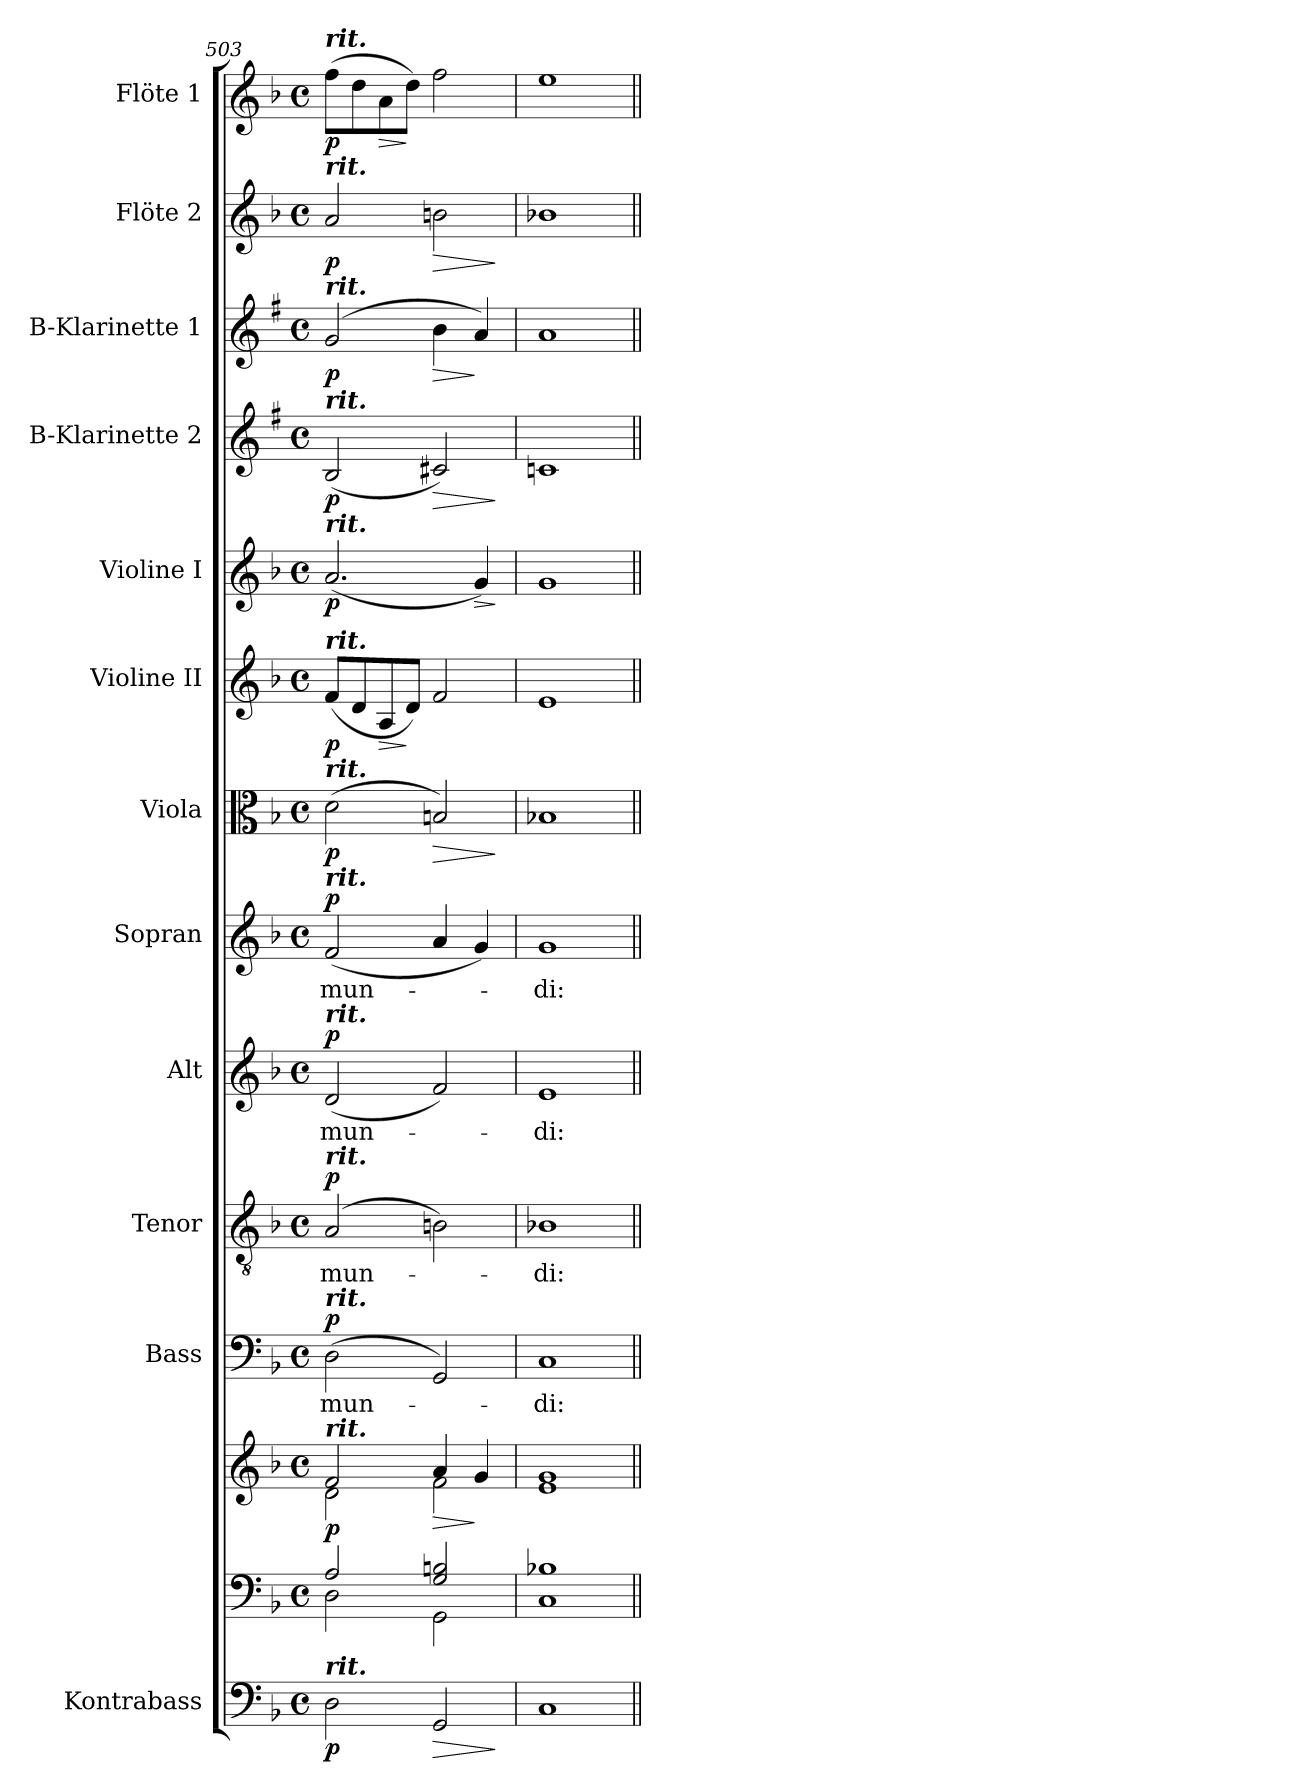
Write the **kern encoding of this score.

**kern	**dynam	**kern	**kern	**dynam	**kern	**text	**dynam	**kern	**text	**dynam	**kern	**text	**dynam	**kern	**text	**dynam	**kern	**dynam	**kern	**dynam	**kern	**dynam	**kern	**dynam	**kern	**dynam	**kern	**dynam	**kern	**dynam
*part13	*part13	*part12	*part12	*part12	*part11	*part11	*part11	*part10	*part10	*part10	*part9	*part9	*part9	*part8	*part8	*part8	*part7	*part7	*part6	*part6	*part5	*part5	*part4	*part4	*part3	*part3	*part2	*part2	*part1	*part1
*staff14	*staff14	*staff13	*staff12	*staff12/13	*staff11	*staff11	*staff11	*staff10	*staff10	*staff10	*staff9	*staff9	*staff9	*staff8	*staff8	*staff8	*staff7	*staff7	*staff6	*staff6	*staff5	*staff5	*staff4	*staff4	*staff3	*staff3	*staff2	*staff2	*staff1	*staff1
*I"Kontrabass	*	*	*	*	*I"Bass	*	*	*I"Tenor	*	*	*I"Alt	*	*	*I"Sopran	*	*	*I"Viola	*	*I"Violine II	*	*I"Violine I	*	*I"B-Klarinette 2	*	*I"B-Klarinette 1	*	*I"Flöte 2	*	*I"Flöte 1	*
*I'Kb.	*	*	*	*	*I'B.	*	*	*I'T.	*	*	*I'A.	*	*	*I'S.	*	*	*I'Vla.	*	*I'Vl. II	*	*I'Vl. I	*	*I'B Kl. 2	*	*I'B Kl. 1	*	*I'Fl. 2	*	*I'Fl. 1	*
*clefF4	*	*clefF4	*clefG2	*	*clefF4	*	*	*clefGv2	*	*	*clefG2	*	*	*clefG2	*	*	*clefC3	*	*clefG2	*	*clefG2	*	*clefG2	*	*clefG2	*	*clefG2	*	*clefG2	*
*ITrd7c12	*	*	*	*	*	*	*	*	*	*	*	*	*	*	*	*	*	*	*	*	*	*	*ITrd1c2	*	*ITrd1c2	*	*	*	*	*
*k[b-]	*	*k[b-]	*k[b-]	*	*k[b-]	*	*	*k[b-]	*	*	*k[b-]	*	*	*k[b-]	*	*	*k[b-]	*	*k[b-]	*	*k[b-]	*	*k[b-]	*	*k[b-]	*	*k[b-]	*	*k[b-]	*
*F:	*	*F:	*F:	*	*F:	*	*	*F:	*	*	*F:	*	*	*F:	*	*	*F:	*	*F:	*	*F:	*	*F:	*	*F:	*	*F:	*	*F:	*
*M4/4	*	*M4/4	*M4/4	*	*M4/4	*	*	*M4/4	*	*	*M4/4	*	*	*M4/4	*	*	*M4/4	*	*M4/4	*	*M4/4	*	*M4/4	*	*M4/4	*	*M4/4	*	*M4/4	*
*met(c)	*	*met(c)	*met(c)	*	*met(c)	*	*	*met(c)	*	*	*met(c)	*	*	*met(c)	*	*	*met(c)	*	*met(c)	*	*met(c)	*	*met(c)	*	*met(c)	*	*met(c)	*	*met(c)	*
=503	=503	=503	=503	=503	=503	=503	=503	=503	=503	=503	=503	=503	=503	=503	=503	=503	=503	=503	=503	=503	=503	=503	=503	=503	=503	=503	=503	=503	=503	=503
*	*	*^	*^	*	*	*	*	*	*	*	*	*	*	*	*	*	*	*	*	*	*	*	*	*	*	*	*	*	*	*
!	!	!	!	!	!	!	!	!	!	!	!	!	!	!	!	!	!	!	!	!	!	!	!	!	!	!	!	!	!	!	!LO:TX:a:Bi:t=rit.	!
!	!	!	!	!	!	!	!	!	!	!	!	!	!	!	!	!	!	!	!	!	!	!	!	!	!	!	!	!	!LO:TX:a:Bi:t=rit.	!	!	!
!	!	!	!	!	!	!	!	!	!	!	!	!	!	!	!	!	!	!	!	!	!	!	!	!	!	!	!LO:TX:a:Bi:t=rit.	!	!	!	!	!
!	!	!	!	!	!	!	!	!	!	!	!	!	!	!	!	!	!	!	!	!	!	!	!	!	!LO:TX:a:Bi:t=rit.	!	!	!	!	!	!	!
!	!	!	!	!	!	!	!	!	!	!	!	!	!	!	!	!	!	!	!	!	!	!	!LO:TX:a:Bi:t=rit.	!	!	!	!	!	!	!	!	!
!	!	!	!	!	!	!	!	!	!	!	!	!	!	!	!	!	!	!	!	!	!LO:TX:a:Bi:t=rit.	!	!	!	!	!	!	!	!	!	!	!
!	!	!	!	!	!	!	!	!	!	!	!	!	!	!	!	!	!	!	!LO:TX:a:Bi:t=rit.	!	!	!	!	!	!	!	!	!	!	!	!	!
!	!	!	!	!	!	!	!	!	!	!	!	!	!	!	!	!LO:TX:a:Bi:t=rit.	!	!	!	!	!	!	!	!	!	!	!	!	!	!	!	!
!	!	!	!	!	!	!	!	!	!	!	!	!	!LO:TX:a:Bi:t=rit.	!	!	!	!	!	!	!	!	!	!	!	!	!	!	!	!	!	!	!
!	!	!	!	!	!	!	!	!	!	!LO:TX:a:Bi:t=rit.	!	!	!	!	!	!	!	!	!	!	!	!	!	!	!	!	!	!	!	!	!	!
!	!	!	!	!	!	!	!LO:TX:a:Bi:t=rit.	!	!	!	!	!	!	!	!	!	!	!	!	!	!	!	!	!	!	!	!	!	!	!	!	!
!	!	!	!	!LO:TX:a:Bi:t=rit.	!	!	!	!	!	!	!	!	!	!	!	!	!	!	!	!	!	!	!	!	!	!	!	!	!	!	!	!
!LO:TX:a:Bi:t=rit.	!	!	!	!	!	!	!	!	!	!	!	!	!	!	!	!	!	!	!	!	!	!	!	!	!	!	!	!	!	!	!	!
!	!LO:DY:b	!	!	!	!	!LO:DY:b	!	!LO:LY:b	!LO:DY:a	!	!LO:LY:b	!LO:DY:a	!	!LO:LY:b	!LO:DY:a	!	!LO:LY:b	!LO:DY:a	!	!LO:DY:b	!	!LO:DY:b	!	!LO:DY:b	!	!LO:DY:b	!	!LO:DY:b	!	!LO:DY:b	!	!LO:DY:b
2DD\	p	2A/	2D\	2f/	2d\	p	(>2D\	mun-	p	(2A/	mun-	p	(<2d/	mun-	p	(<2f/	mun-	p	(>2d\	p	(<8f/L	p	(<2.a/	p	(<2A/	p	(2f/	p	2a/	p	(>8ff\L	p
.	.	.	.	.	.	.	.	.	.	.	.	.	.	.	.	.	.	.	.	.	8d/	.	.	.	.	.	.	.	.	.	8dd\	.
!	!	!	!	!	!	!	!	!	!	!	!	!	!	!	!	!	!	!	!	!	!	!LO:HP:b	!	!	!	!	!	!	!	!	!	!LO:HP:b
.	.	.	.	.	.	.	.	.	.	.	.	.	.	.	.	.	.	.	.	.	8A/	>	.	.	.	.	.	.	.	.	8a\	>
.	.	.	.	.	.	.	.	.	.	.	.	.	.	.	.	.	.	.	.	.	8d/J)	]	.	.	.	.	.	.	.	.	8dd\J)	]
!	!LO:HP:b	!	!	!	!	!LO:HP:b	!	!	!	!	!	!	!	!	!	!	!	!	!	!LO:HP:b	!	!	!	!	!	!LO:HP:b	!	!LO:HP:b	!	!LO:HP:b	!	!
2GGG/	>	2G/ 2Bn/	2GG\	4a/	2f\	>	2GG/)	.	.	2Bn\)	.	.	2f/)	.	.	4a/	.	.	2Bn/)	>	2f/	.	.	.	2Bn/)	>	4a\	>	2bn\	>	2ff\	.
!	!	!	!	!	!	!	!	!	!	!	!	!	!	!	!	!	!	!	!	!	!	!	!	!LO:HP:b	!	!	!	!	!	!	!	!
.	.	.	.	4g/	.	]	.	.	.	.	.	.	.	.	.	4g/)	.	.	.	.	.	.	4g/)	>	.	.	4g/)	]	.	.	.	.
*	*	*v	*v	*	*	*	*	*	*	*	*	*	*	*	*	*	*	*	*	*	*	*	*	*	*	*	*	*	*	*	*	*
*	*	*	*v	*v	*	*	*	*	*	*	*	*	*	*	*	*	*	*	*	*	*	*	*	*	*	*	*	*	*	*	*
.	]	.	.	.	.	.	.	.	.	.	.	.	.	.	.	.	.	]	.	.	.	]	.	]	.	.	.	]	.	.
=504	=504	=504	=504	=504	=504	=504	=504	=504	=504	=504	=504	=504	=504	=504	=504	=504	=504	=504	=504	=504	=504	=504	=504	=504	=504	=504	=504	=504	=504	=504
*	*	*^	*^	*	*	*	*	*	*	*	*	*	*	*	*	*	*	*	*	*	*	*	*	*	*	*	*	*	*	*
!	!	!	!	!	!	!	!	!LO:LY:b	!	!	!LO:LY:b	!	!	!LO:LY:b	!	!	!LO:LY:b	!	!	!	!	!	!	!	!	!	!	!	!	!	!	!
1CC	.	1B-X	1C	1g	1e	.	1C	-di:	.	1B-X	-di:	.	1e	-di:	.	1g	-di:	.	1B-X	.	1e	.	1g	.	1B-X	.	1g	.	1b-X	.	1ee	.
*	*	*v	*v	*	*	*	*	*	*	*	*	*	*	*	*	*	*	*	*	*	*	*	*	*	*	*	*	*	*	*	*	*
*	*	*	*v	*v	*	*	*	*	*	*	*	*	*	*	*	*	*	*	*	*	*	*	*	*	*	*	*	*	*	*	*
=||	=||	=||	=||	=||	=||	=||	=||	=||	=||	=||	=||	=||	=||	=||	=||	=||	=||	=||	=||	=||	=||	=||	=||	=||	=||	=||	=||	=||	=||	=||
*-	*-	*-	*-	*-	*-	*-	*-	*-	*-	*-	*-	*-	*-	*-	*-	*-	*-	*-	*-	*-	*-	*-	*-	*-	*-	*-	*-	*-	*-	*-
